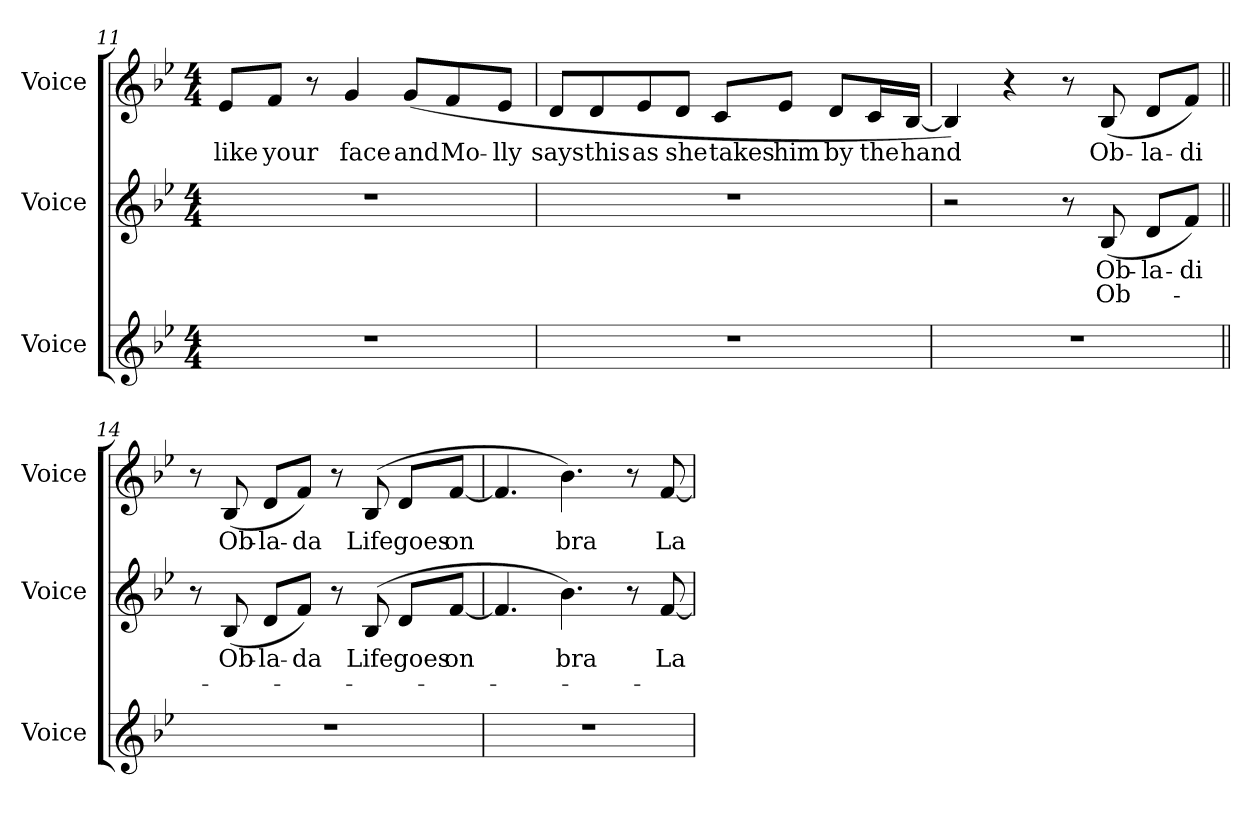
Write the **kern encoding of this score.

**kern	**kern	**text	**text	**kern	**text
*part3	*part2	*part2	*part2	*part1	*part1
*staff3	*staff2	*staff2	*staff2	*staff1	*staff1
*I"Voice	*I"Voice	*	*	*I"Voice	*
*I'Voice	*I'Voice	*	*	*I'Voice	*
*clefG2	*clefG2	*	*	*clefG2	*
*k[b-e-]	*k[b-e-]	*	*	*k[b-e-]	*
*B-:	*B-:	*	*	*B-:	*
*M4/4	*M4/4	*	*	*M4/4	*
=11	=11	=11	=11	=11	=11
!	!	!	!	!	!LO:LY:b:color=#000000
1r	1r	.	.	8e-i/L	like
!	!	!	!	!	!LO:LY:b:color=#000000
.	.	.	.	8fi/J	your
.	.	.	.	8r	.
!	!	!	!	!	!LO:LY:b:color=#000000
.	.	.	.	4gi/	face
!	!	!	!	!	!LO:LY:b:color=#000000
.	.	.	.	(8gi/L	and
!	!	!	!	!	!LO:LY:b:color=#000000
.	.	.	.	8fi/	Mo-
!	!	!	!	!	!LO:LY:b:color=#000000
.	.	.	.	8e-i/J	-lly
=12	=12	=12	=12	=12	=12
!	!	!	!	!	!LO:LY:b:color=#000000
1r	1r	.	.	8di/L	says
!	!	!	!	!	!LO:LY:b:color=#000000
.	.	.	.	8di/	this
!	!	!	!	!	!LO:LY:b:color=#000000
.	.	.	.	8e-i/	as
!	!	!	!	!	!LO:LY:b:color=#000000
.	.	.	.	8di/J	she
!	!	!	!	!	!LO:LY:b:color=#000000
.	.	.	.	8ci/L	takes
!	!	!	!	!	!LO:LY:b:color=#000000
.	.	.	.	8e-i/J	him
!	!	!	!	!	!LO:LY:b:color=#000000
.	.	.	.	8di/L	by
!	!	!	!	!	!LO:LY:b:color=#000000
.	.	.	.	16ci/L	the
!	!	!	!	!	!LO:LY:b:color=#000000
.	.	.	.	[16B-i/JJ	hand
=13	=13	=13	=13	=13	=13
1r	2r	.	.	4B-i/])	.
.	.	.	.	4r	.
.	8r	.	.	8r	.
!	!	!LO:LY:b:color=#000000	!LO:LY:b:color=#000000	!	!
!	!	!	!	!	!LO:LY:b:color=#000000
.	(8B-i/	Ob-	-Ob-	(8B-i/	Ob-
!	!	!LO:LY:b:color=#000000	!	!	!
!	!	!	!	!	!LO:LY:b:color=#000000
.	8di/L	-la-	.	8di/L	-la-
!	!	!LO:LY:b:color=#000000	!	!	!
!	!	!	!	!	!LO:LY:b:color=#000000
.	8fi/J)	-di	.	8fi/J)	-di
=14||	=14||	=14||	=14||	=14||	=14||
1r	8r	.	.	8r	.
!	!	!LO:LY:b:color=#000000	!	!	!
!	!	!	!	!	!LO:LY:b:color=#000000
.	(8B-i/	Ob-	.	(8B-i/	Ob-
!	!	!LO:LY:b:color=#000000	!	!	!
!	!	!	!	!	!LO:LY:b:color=#000000
.	8di/L	-la-	.	8di/L	-la-
!	!	!LO:LY:b:color=#000000	!	!	!
!	!	!	!	!	!LO:LY:b:color=#000000
.	8fi/J)	-da	.	8fi/J)	-da
.	8r	.	.	8r	.
!	!	!LO:LY:b:color=#000000	!	!	!
!	!	!	!	!	!LO:LY:b:color=#000000
.	(8B-i/	Life	.	(8B-i/	Life
!	!	!LO:LY:b:color=#000000	!	!	!
!	!	!	!	!	!LO:LY:b:color=#000000
.	8di/L	goes	.	8di/L	goes
!	!	!LO:LY:b:color=#000000	!	!	!
!	!	!	!	!	!LO:LY:b:color=#000000
.	[8fi/J	on	.	[8fi/J	on
=15	=15	=15	=15	=15	=15
1r	4.fi/]	.	.	4.fi/]	.
!	!	!LO:LY:b:color=#000000	!	!	!
!	!	!	!	!	!LO:LY:b:color=#000000
.	4.b-i\)	bra	.	4.b-i\)	bra
.	8r	.	.	8r	.
!	!	!LO:LY:b:color=#000000	!	!	!
!	!	!	!	!	!LO:LY:b:color=#000000
.	[8fi/	La	.	[8fi/	La
=	=	=	=	=	=
*-	*-	*-	*-	*-	*-
